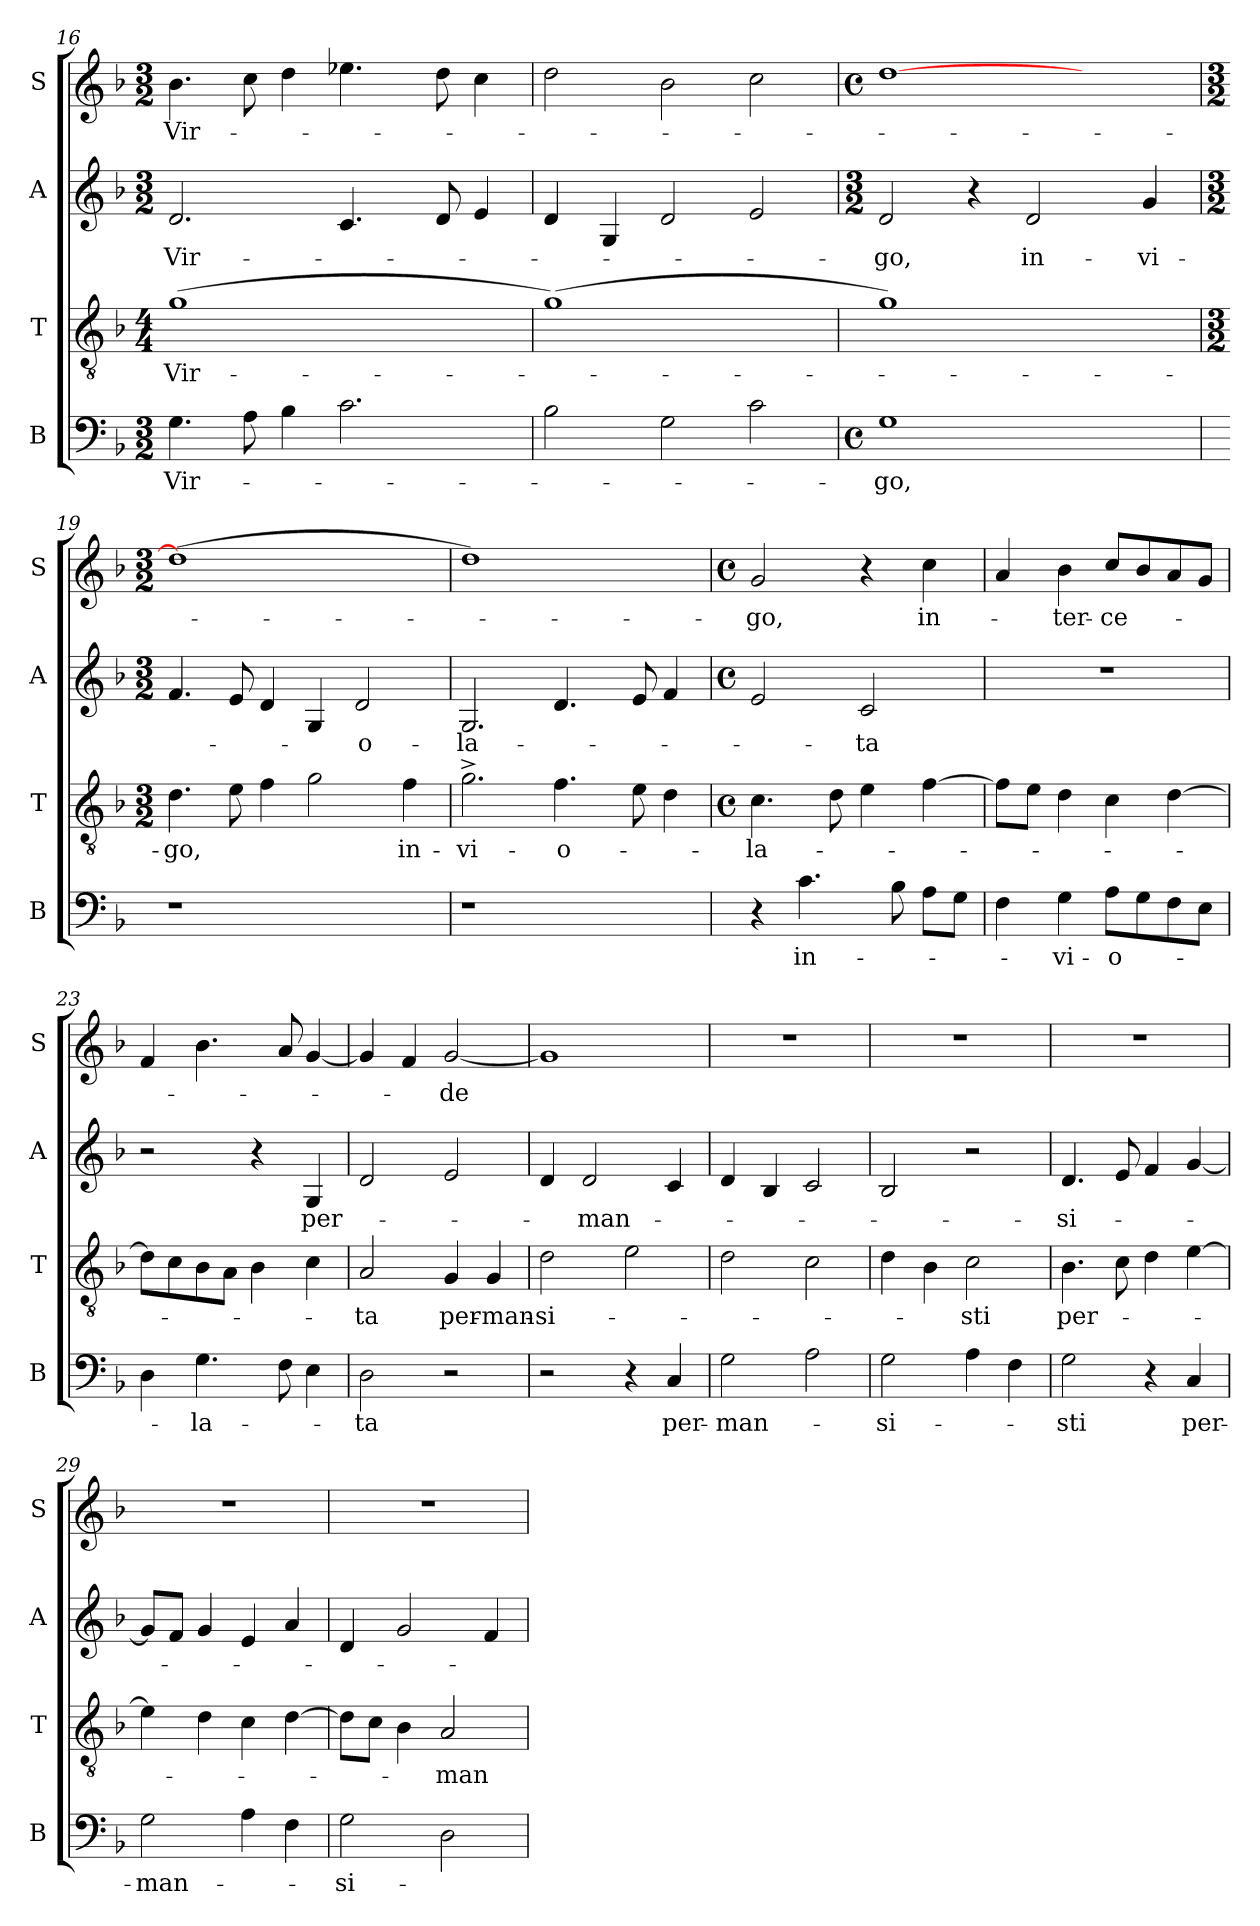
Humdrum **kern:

**kern	**text	**kern	**text	**kern	**text	**kern	**text
*part4	*part4	*part3	*part3	*part2	*part2	*part1	*part1
*staff4	*staff4	*staff3	*staff3	*staff2	*staff2	*staff1	*staff1
*I"B	*	*I"T	*	*I"A	*	*I"S	*
*I'B	*	*I'T	*	*I'A	*	*I'S	*
!!LO:LB:g=z
*clefF4	*	*clefGv2	*	*clefG2	*	*clefG2	*
*k[b-]	*	*k[b-]	*	*k[b-]	*	*k[b-]	*
*F:	*	*F:	*	*F:	*	*F:	*
*M3/2	*	*M4/4	*	*M3/2	*	*M3/2	*
=16	=16	=16	=16	=16	=16	=16	=16
!	!LO:LY:b	!	!LO:LY:b	!	!LO:LY:b	!	!LO:LY:b
4.G\	Vir-	(>1g	Vir-	2.d/	Vir-	4.b-\	Vir-
8A\	.	.	.	.	.	8cc\	.
4B-\	.	.	.	.	.	4dd\	.
2.c\	.	.	.	4.c/	.	4.ee-X\	.
.	.	2ryy	.	.	.	.	.
.	.	.	.	8d/	.	8dd\	.
.	.	.	.	4e/	.	4cc\	.
=17	=17	=17	=17	=17	=17	=17	=17
2B-\	.	(>1g)	.	4d/	.	2dd\	.
.	.	.	.	4G/	.	.	.
2G\	.	.	.	2d/	.	2b-\	.
2c\	.	2ryy	.	2e/	.	2cc\	.
=18	=18	=18	=18	=18	=18	=18	=18
*M4/4	*	*	*	*M3/2	*	*M4/4	*
*met(c)	*	*	*	*	*	*met(c)	*
!	!LO:LY:b	!	!	!	!LO:LY:b	!	!
1G	-go,	1g)	.	2d/	-go,	[>1dd	.
.	.	.	.	4r	.	.	.
!	!	!	!	!	!LO:LY:b	!	!
.	.	.	.	2d/	in-	.	.
2ryy	.	2ryy	.	.	.	2ryy	.
!	!	!	!	!	!LO:LY:b	!	!
.	.	.	.	4g/	-vi-	.	.
=19	=19	=19	=19	=19	=19	=19	=19
*	*	*M3/2	*	*M3/2	*	*M3/2	*
!	!	!	!LO:LY:b	!	!	!	!
1r	.	4.d\	-go,	4.f/	.	(>1dd]	.
.	.	8e\	.	8e/	.	.	.
.	.	4f\	.	4d/	.	.	.
.	.	2g\	.	4G/	.	.	.
!	!	!	!	!	!LO:LY:b	!	!
2ryy	.	.	.	2d/	-o-	2ryy	.
!	!	!	!LO:LY:b	!	!	!	!
.	.	4f\	in-	.	.	.	.
=20	=20	=20	=20	=20	=20	=20	=20
!	!	!	!LO:LY:b	!	!LO:LY:b	!	!
1r	.	2.g^>\	-vi-	2.G/	-la-	1dd)	.
!	!	!	!LO:LY:b	!	!	!	!
.	.	4.f\	-o-	4.d/	.	.	.
2ryy	.	.	.	.	.	2ryy	.
.	.	8e\	.	8e/	.	.	.
.	.	4d\	.	4f/	.	.	.
!!LO:PB:g=z
=21	=21	=21	=21	=21	=21	=21	=21
*	*	*M4/4	*	*M4/4	*	*M4/4	*
*	*	*met(c)	*	*met(c)	*	*met(c)	*
!	!	!	!LO:LY:b	!	!	!	!LO:LY:b
4r	.	4.c\	-la-	2e/	.	2g/	-go,
!	!LO:LY:b	!	!	!	!	!	!
4.c\	in-	.	.	.	.	.	.
.	.	8d\	.	.	.	.	.
!	!	!	!	!	!LO:LY:b	!	!
.	.	4e\	.	2c/	-ta	4r	.
8B-\	.	.	.	.	.	.	.
!	!	!	!	!	!	!	!LO:LY:b
8A\L	.	[>4f\	.	.	.	4cc\	in-
8G\J	.	.	.	.	.	.	.
=22	=22	=22	=22	=22	=22	=22	=22
4F\	.	8f\L]	.	1r	.	4a/	.
.	.	8e\J	.	.	.	.	.
!	!LO:LY:b	!	!	!	!	!	!LO:LY:b
4G\	-vi-	4d\	.	.	.	4b-\	-ter-
!	!LO:LY:b	!	!	!	!	!	!LO:LY:b
8A\L	-o-	4c\	.	.	.	8cc/L	-ce-
8G\	.	.	.	.	.	8b-/	.
8F\	.	[>4d\	.	.	.	8a/	.
8E\J	.	.	.	.	.	8g/J	.
=23	=23	=23	=23	=23	=23	=23	=23
4D\	.	8d\L]	.	2r	.	4f/	.
.	.	8c\	.	.	.	.	.
!	!LO:LY:b	!	!	!	!	!	!
4.G\	-la-	8B-\	.	.	.	4.b-\	.
.	.	8A\J	.	.	.	.	.
.	.	4B-\	.	4r	.	.	.
8F\	.	.	.	.	.	8a/	.
!	!	!	!	!	!LO:LY:b	!	!
4E\	.	4c\	.	4G/	per-	[<4g/	.
=24	=24	=24	=24	=24	=24	=24	=24
!	!LO:LY:b	!	!LO:LY:b	!	!	!	!
2D\	-ta	2A/	-ta	2d/	.	4g/]	.
.	.	.	.	.	.	4f/	.
!	!	!	!LO:LY:b	!	!	!	!LO:LY:b
2r	.	4G/	per-	2e/	.	[<2g/	-de
!	!	!	!LO:LY:b:rj	!	!	!	!
.	.	4G/	-man-	.	.	.	.
=25	=25	=25	=25	=25	=25	=25	=25
!	!	!	!LO:LY:b	!	!	!	!
2r	.	2d\	-si-	4d/	.	1g]	.
!	!	!	!	!	!LO:LY:b	!	!
.	.	.	.	2d/	-man-	.	.
4r	.	2e\	.	.	.	.	.
!	!LO:LY:b	!	!	!	!	!	!
4C/	per-	.	.	4c/	.	.	.
=26	=26	=26	=26	=26	=26	=26	=26
!	!LO:LY:b	!	!	!	!	!	!
2G\	-man-	2d\	.	4d/	.	1r	.
.	.	.	.	4B-/	.	.	.
2A\	.	2c\	.	2c/	.	.	.
!!LO:LB:g=z
=27	=27	=27	=27	=27	=27	=27	=27
!	!LO:LY:b	!	!	!	!	!	!
2G\	-si-	4d\	.	2B-/	.	1r	.
.	.	4B-\	.	.	.	.	.
!	!	!	!LO:LY:b	!	!	!	!
4A\	.	2c\	-sti	2r	.	.	.
4F\	.	.	.	.	.	.	.
=28	=28	=28	=28	=28	=28	=28	=28
!	!LO:LY:b	!	!LO:LY:b	!	!LO:LY:b	!	!
2G\	-sti	4.B-\	per-	4.d/	-si-	1r	.
.	.	8c\	.	8e/	.	.	.
4r	.	4d\	.	4f/	.	.	.
!	!LO:LY:b	!	!	!	!	!	!
4C/	per-	[>4e\	.	[<4g/	.	.	.
=29	=29	=29	=29	=29	=29	=29	=29
!	!LO:LY:b	!	!	!	!	!	!
2G\	-man-	4e\]	.	8g/L]	.	1r	.
.	.	.	.	8f/J	.	.	.
.	.	4d\	.	4g/	.	.	.
4A\	.	4c\	.	4e/	.	.	.
4F\	.	[>4d\	.	4a/	.	.	.
=30	=30	=30	=30	=30	=30	=30	=30
!	!LO:LY:b	!	!	!	!	!	!
2G\	-si-	8d\L]	.	4d/	.	1r	.
.	.	8c\J	.	.	.	.	.
.	.	4B-\	.	2g/	.	.	.
!	!	!	!LO:LY:b	!	!	!	!
2D\	.	2A/	-man-	.	.	.	.
.	.	.	.	4f/	.	.	.
=	=	=	=	=	=	=	=
*-	*-	*-	*-	*-	*-	*-	*-
